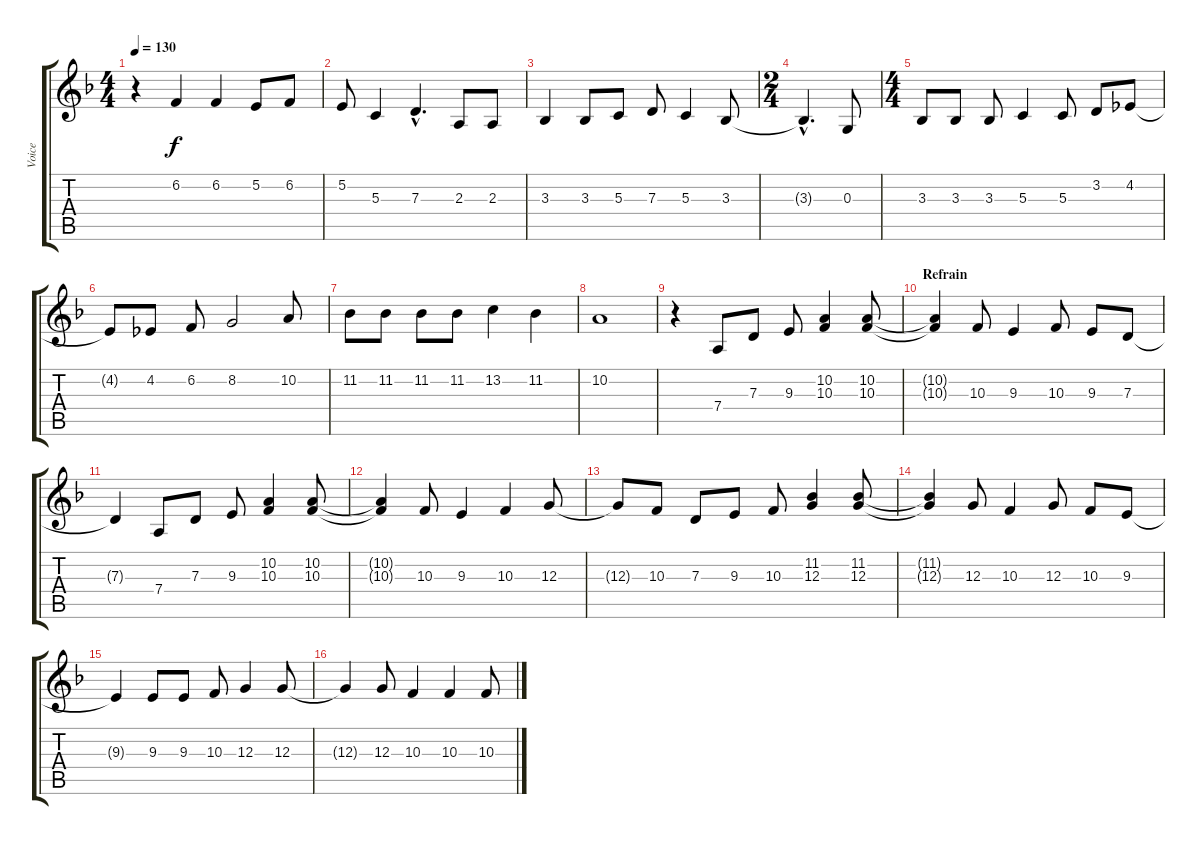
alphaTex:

\track ("Voice" "Voice") {instrument flute}
\staff {score tabs}
\tuning (E4 B3 G3 D3 A2 E2) {hide}
\ts (4 4)
\tempo 130
\clef g2
\ks dminor
r.4{dy f} 6.2.4 6.2.4 5.2.8 6.2.8 |
5.2.8 5.3.4 7.3{hac}.4{d} 2.3.8 2.3.8 |
3.3.4 3.3.8 5.3.8 7.3.8 5.3.4 3.3.8 |
\ts (2 4)
3.3{hac t}.4{d} 0.3.8 |
\ts (4 4)
3.3.8 3.3.8 3.3.8 5.3.4 5.3.8 3.2.8 4.2.8 |
4.2{t}.8 4.2.8 6.2.8 8.2.2 10.2.8 |
11.2.8 11.2.8 11.2.8 11.2.8 13.2.4 11.2.4 |
10.2.1 |
r.4 7.4.8 7.3.8 9.3.8 (10.2 10.3).4 (10.2 10.3).8 |
\section ("" "Refrain")
(10.2{t} 10.3{t}).4 10.3.8 9.3.4 10.3.8 9.3.8 7.3.8 |
7.3{t}.4 7.4.8 7.3.8 9.3.8 (10.2 10.3).4 (10.2 10.3).8 |
(10.2{t} 10.3{t}).4 10.3.8 9.3.4 10.3.4 12.3.8 |
12.3{t}.8 10.3.8 7.3.8 9.3.8 10.3.8 (11.2 12.3).4 (11.2 12.3).8 |
(11.2{t} 12.3{t}).4 12.3.8 10.3.4 12.3.8 10.3.8 9.3.8 |
9.3{t}.4 9.3.8 9.3.8 10.3.8 12.3.4 12.3.8 |
12.3{t}.4 12.3.8 10.3.4 10.3.4 10.3.8
